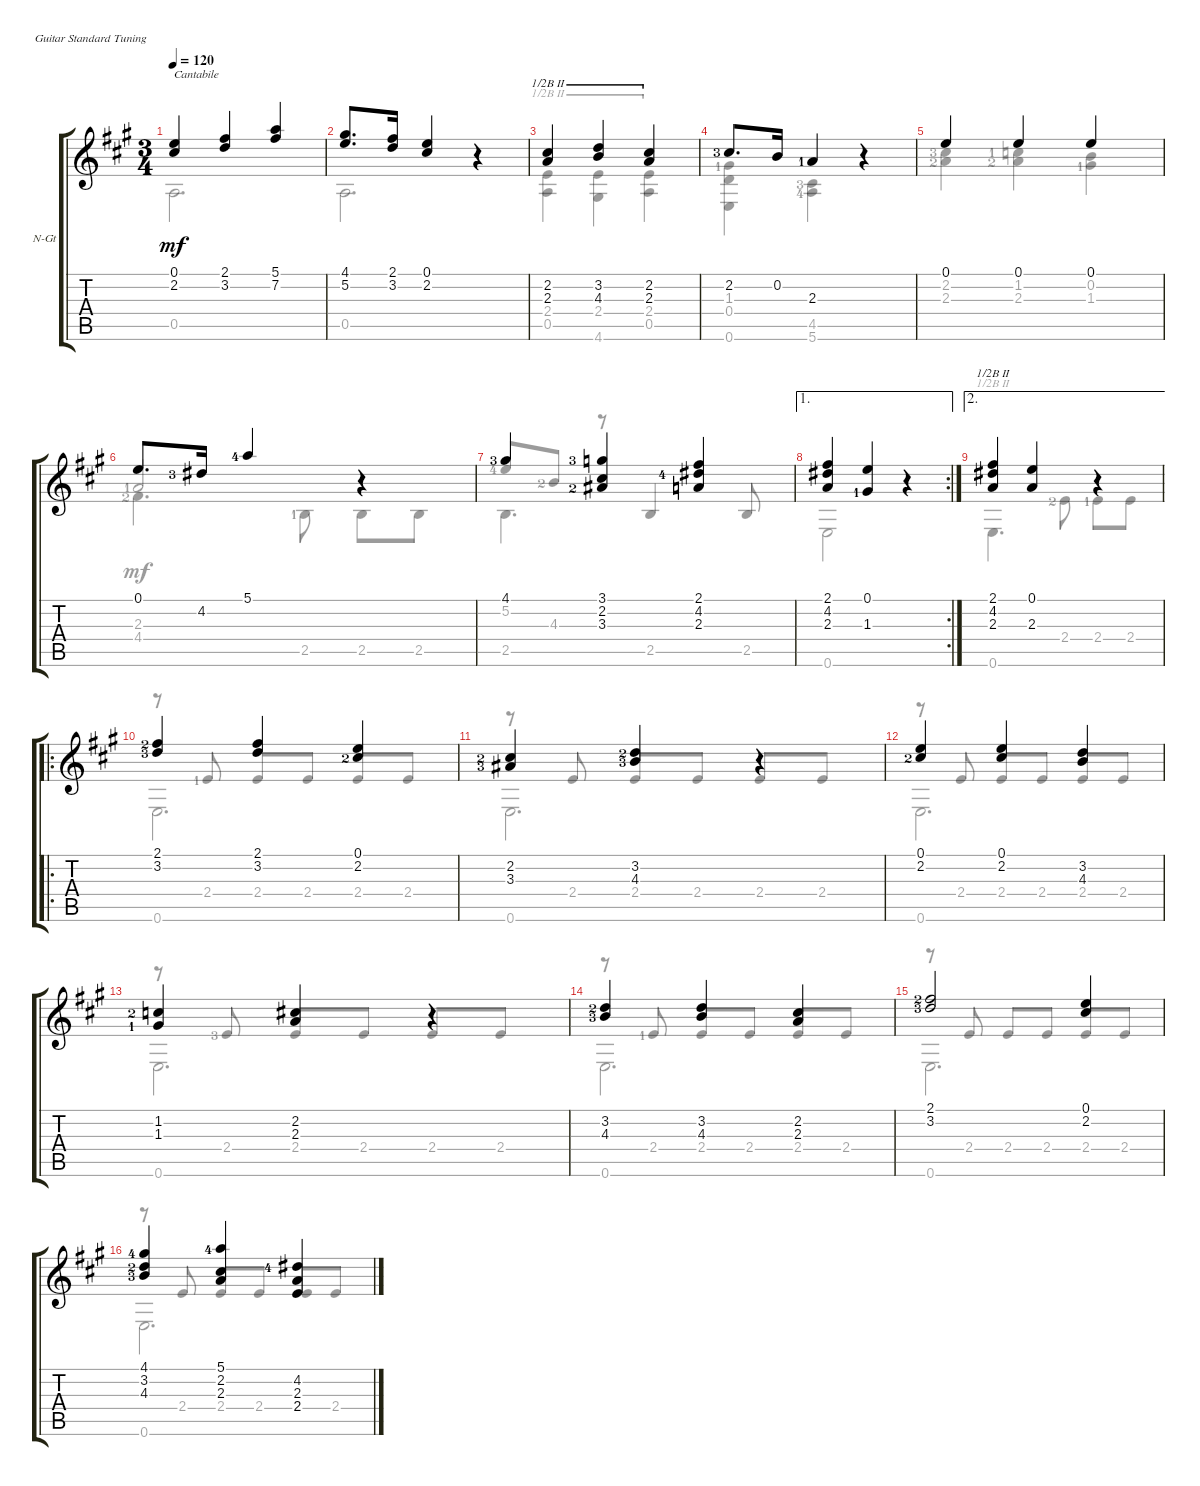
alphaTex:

\defaultSystemsLayout 4
\bracketExtendMode groupsimilarinstruments
\firstSystemTrackNameOrientation horizontal
\otherSystemsTrackNameOrientation horizontal
\track ("Nylon Guitar" "N-Gt") {instrument acousticguitarnylon}
\staff {score tabs}
\tuning (E4 B3 G3 D3 A2 E2)
\voice
\ts (3 4)
\tempo 120
\clef g2
\ks a
(0.1 2.2).4{txt "Cantabile" dy mf instrument acousticguitarnylon} (2.1 3.2).4 (7.2 5.1).4 |
(4.1 5.2).8{d} (3.2 2.1).16 (0.1 2.2).4 r.4 |
(2.2 2.3).4{barre (2 half)} (4.3 3.2).4{barre (2 half)} (2.2 2.3).4{barre (2 half)} |
2.2{lf 4}.8{d} 0.2.16 2.3{lf 2}.4 r.4 |
0.1.4 0.1.4 0.1.4 |
0.1.8{d} 4.2{lf 4}.16 5.1{lf 5}.4 r.4 |
4.1{lf 4}.4 (3.1{lf 4} 2.2 3.3{lf 3}).4 (2.1 4.2{lf 5} 2.3).4 |
\ae 1
\rc 2
(2.1 4.2 2.3).4 (1.3{lf 2} 0.1).4 r.4 |
\ae 2
(2.1 4.2 2.3).4{barre (2 half)} (0.1 2.3).4 r.4 |
\ro
(2.1{lf 3} 3.2{lf 4}).4 (3.2 2.1).4 (0.1 2.2{lf 3}).4 |
(2.2{lf 3} 3.3{lf 4}).4 (3.2{lf 3} 4.3{lf 4}).4 r.4 |
(0.1 2.2{lf 3}).4 (2.2 0.1).4 (3.2 4.3).4 |
(1.2{lf 3} 1.3{lf 2}).4 (2.3 2.2).4 r.4 |
(3.2{lf 3} 4.3{lf 4}).4 (4.3 3.2).4 (2.2 2.3).4 |
(2.1{lf 3} 3.2{lf 4}).2 (2.2 0.1).4 |
(4.1{lf 5} 3.2{lf 3} 4.3{lf 4}).4 (2.3 2.2 5.1{lf 5}).4 (4.2{lf 5} 2.3 2.4).4
\voice
\clef g2
\ottava regular
\simile none
\ks a
0.5.2{d dy mf} |
0.5.2{d} |
(0.5 2.4).4{barre (2 half)} (4.6 2.4).4{barre (2 half)} (2.4 0.5).4{barre (2 half)} |
(0.4 1.3{lf 2} 0.6).4 (5.6{lf 5} 4.5{lf 4}).4 r.4 |
(2.2{lf 4} 2.3{lf 3}).4 (2.3{lf 3} 1.2{lf 2}).4 (0.2 1.3{lf 2}).4 |
2.3{lf 2}.2{beam invert} |
5.2{lf 5}.8{beam invert} 4.3{lf 3}.8 r.8{beam invert} 2.5.4{beam invert} 2.5.8{beam invert} |
0.6.2 |
0.6.4{d barre (2 half)} 2.4{lf 3}.8 2.4{lf 2}.8 2.4.8 |
r.8{beam invert} 2.4{lf 2}.8{beam invert} 2.4.8{beam invert} 2.4.8 2.4.8{beam invert} 2.4.8 |
r.8{beam invert} 2.4.8{beam invert} 2.4.8{beam invert} 2.4.8 2.4.8{beam invert} 2.4.8 |
r.8{beam invert} 2.4.8{beam invert} 2.4.8{beam invert} 2.4.8 2.4.8{beam invert} 2.4.8 |
r.8{beam invert} 2.4{lf 4}.8{beam invert} 2.4.8{beam invert} 2.4.8 2.4.8{beam invert} 2.4.8 |
r.8{beam invert} 2.4{lf 2}.8{beam invert} 2.4.8{beam invert} 2.4.8 2.4.8{beam invert} 2.4.8 |
r.8{beam invert} 2.4.8{beam invert} 2.4.8{beam invert} 2.4.8 2.4.8{beam invert} 2.4.8 |
r.8{beam invert} 2.4.8{beam invert} 2.4.8{beam invert} 2.4.8 2.4.8{beam invert} 2.4.8
\voice
\clef g2
\ottava regular
\simile none
\ks a
|
|
|
|
|
4.4{lf 3}.4{d} 2.5{lf 2}.8 2.5.8 2.5.8 |
2.5.4{d} |
|
|
0.6.2{d} |
0.6.2{d} |
0.6.2{d} |
0.6.2{d} |
0.6.2{d} |
0.6.2{d} |
0.6.2{d}
